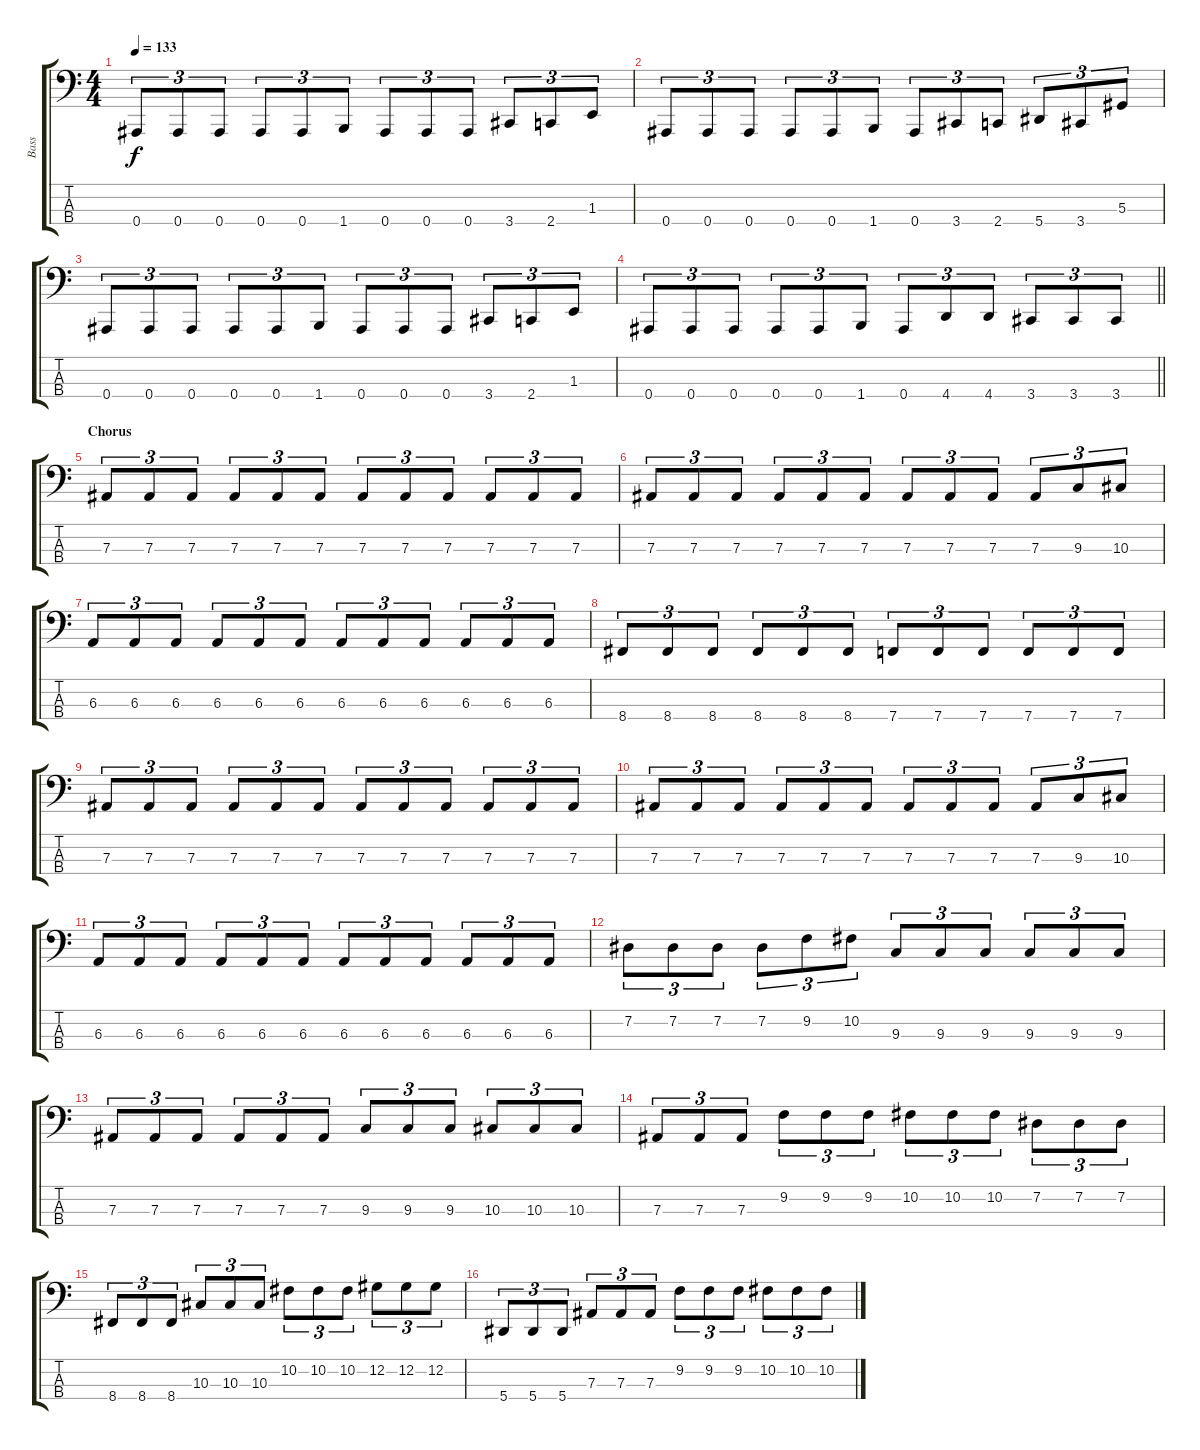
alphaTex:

\track ("Bass" "Bass") {instrument electricbassfinger}
\staff {score tabs}
\tuning (Db2 Ab1 Eb1 Bb0) {hide}
\ts (4 4)
\tempo 133
\clef f4
\ks c
0.4.8{tu (3 2) dy f} 0.4.8{tu (3 2)} 0.4.8{tu (3 2)} 0.4.8{tu (3 2)} 0.4.8{tu (3 2)} 1.4.8{tu (3 2)} 0.4.8{tu (3 2)} 0.4.8{tu (3 2)} 0.4.8{tu (3 2)} 3.4.8{tu (3 2)} 2.4.8{tu (3 2)} 1.3.8{tu (3 2)} |
0.4.8{tu (3 2)} 0.4.8{tu (3 2)} 0.4.8{tu (3 2)} 0.4.8{tu (3 2)} 0.4.8{tu (3 2)} 1.4.8{tu (3 2)} 0.4.8{tu (3 2)} 3.4.8{tu (3 2)} 2.4.8{tu (3 2)} 5.4.8{tu (3 2)} 3.4.8{tu (3 2)} 5.3.8{tu (3 2)} |
0.4.8{tu (3 2)} 0.4.8{tu (3 2)} 0.4.8{tu (3 2)} 0.4.8{tu (3 2)} 0.4.8{tu (3 2)} 1.4.8{tu (3 2)} 0.4.8{tu (3 2)} 0.4.8{tu (3 2)} 0.4.8{tu (3 2)} 3.4.8{tu (3 2)} 2.4.8{tu (3 2)} 1.3.8{tu (3 2)} |
\barLineRight lightlight
0.4.8{tu (3 2)} 0.4.8{tu (3 2)} 0.4.8{tu (3 2)} 0.4.8{tu (3 2)} 0.4.8{tu (3 2)} 1.4.8{tu (3 2)} 0.4.8{tu (3 2)} 4.4.8{tu (3 2)} 4.4.8{tu (3 2)} 3.4.8{tu (3 2)} 3.4.8{tu (3 2)} 3.4.8{tu (3 2)} |
\section ("" "Chorus")
7.3.8{tu (3 2)} 7.3.8{tu (3 2)} 7.3.8{tu (3 2)} 7.3.8{tu (3 2)} 7.3.8{tu (3 2)} 7.3.8{tu (3 2)} 7.3.8{tu (3 2)} 7.3.8{tu (3 2)} 7.3.8{tu (3 2)} 7.3.8{tu (3 2)} 7.3.8{tu (3 2)} 7.3.8{tu (3 2)} |
7.3.8{tu (3 2)} 7.3.8{tu (3 2)} 7.3.8{tu (3 2)} 7.3.8{tu (3 2)} 7.3.8{tu (3 2)} 7.3.8{tu (3 2)} 7.3.8{tu (3 2)} 7.3.8{tu (3 2)} 7.3.8{tu (3 2)} 7.3.8{tu (3 2)} 9.3.8{tu (3 2)} 10.3.8{tu (3 2)} |
6.3.8{tu (3 2)} 6.3.8{tu (3 2)} 6.3.8{tu (3 2)} 6.3.8{tu (3 2)} 6.3.8{tu (3 2)} 6.3.8{tu (3 2)} 6.3.8{tu (3 2)} 6.3.8{tu (3 2)} 6.3.8{tu (3 2)} 6.3.8{tu (3 2)} 6.3.8{tu (3 2)} 6.3.8{tu (3 2)} |
8.4.8{tu (3 2)} 8.4.8{tu (3 2)} 8.4.8{tu (3 2)} 8.4.8{tu (3 2)} 8.4.8{tu (3 2)} 8.4.8{tu (3 2)} 7.4.8{tu (3 2)} 7.4.8{tu (3 2)} 7.4.8{tu (3 2)} 7.4.8{tu (3 2)} 7.4.8{tu (3 2)} 7.4.8{tu (3 2)} |
7.3.8{tu (3 2)} 7.3.8{tu (3 2)} 7.3.8{tu (3 2)} 7.3.8{tu (3 2)} 7.3.8{tu (3 2)} 7.3.8{tu (3 2)} 7.3.8{tu (3 2)} 7.3.8{tu (3 2)} 7.3.8{tu (3 2)} 7.3.8{tu (3 2)} 7.3.8{tu (3 2)} 7.3.8{tu (3 2)} |
7.3.8{tu (3 2)} 7.3.8{tu (3 2)} 7.3.8{tu (3 2)} 7.3.8{tu (3 2)} 7.3.8{tu (3 2)} 7.3.8{tu (3 2)} 7.3.8{tu (3 2)} 7.3.8{tu (3 2)} 7.3.8{tu (3 2)} 7.3.8{tu (3 2)} 9.3.8{tu (3 2)} 10.3.8{tu (3 2)} |
6.3.8{tu (3 2)} 6.3.8{tu (3 2)} 6.3.8{tu (3 2)} 6.3.8{tu (3 2)} 6.3.8{tu (3 2)} 6.3.8{tu (3 2)} 6.3.8{tu (3 2)} 6.3.8{tu (3 2)} 6.3.8{tu (3 2)} 6.3.8{tu (3 2)} 6.3.8{tu (3 2)} 6.3.8{tu (3 2)} |
7.2.8{tu (3 2)} 7.2.8{tu (3 2)} 7.2.8{tu (3 2)} 7.2.8{tu (3 2)} 9.2.8{tu (3 2)} 10.2.8{tu (3 2)} 9.3.8{tu (3 2)} 9.3.8{tu (3 2)} 9.3.8{tu (3 2)} 9.3.8{tu (3 2)} 9.3.8{tu (3 2)} 9.3.8{tu (3 2)} |
7.3.8{tu (3 2)} 7.3.8{tu (3 2)} 7.3.8{tu (3 2)} 7.3.8{tu (3 2)} 7.3.8{tu (3 2)} 7.3.8{tu (3 2)} 9.3.8{tu (3 2)} 9.3.8{tu (3 2)} 9.3.8{tu (3 2)} 10.3.8{tu (3 2)} 10.3.8{tu (3 2)} 10.3.8{tu (3 2)} |
7.3.8{tu (3 2)} 7.3.8{tu (3 2)} 7.3.8{tu (3 2)} 9.2.8{tu (3 2)} 9.2.8{tu (3 2)} 9.2.8{tu (3 2)} 10.2.8{tu (3 2)} 10.2.8{tu (3 2)} 10.2.8{tu (3 2)} 7.2.8{tu (3 2)} 7.2.8{tu (3 2)} 7.2.8{tu (3 2)} |
8.4.8{tu (3 2)} 8.4.8{tu (3 2)} 8.4.8{tu (3 2)} 10.3.8{tu (3 2)} 10.3.8{tu (3 2)} 10.3.8{tu (3 2)} 10.2.8{tu (3 2)} 10.2.8{tu (3 2)} 10.2.8{tu (3 2)} 12.2.8{tu (3 2)} 12.2.8{tu (3 2)} 12.2.8{tu (3 2)} |
5.4.8{tu (3 2)} 5.4.8{tu (3 2)} 5.4.8{tu (3 2)} 7.3.8{tu (3 2)} 7.3.8{tu (3 2)} 7.3.8{tu (3 2)} 9.2.8{tu (3 2)} 9.2.8{tu (3 2)} 9.2.8{tu (3 2)} 10.2.8{tu (3 2)} 10.2.8{tu (3 2)} 10.2.8{tu (3 2)}
